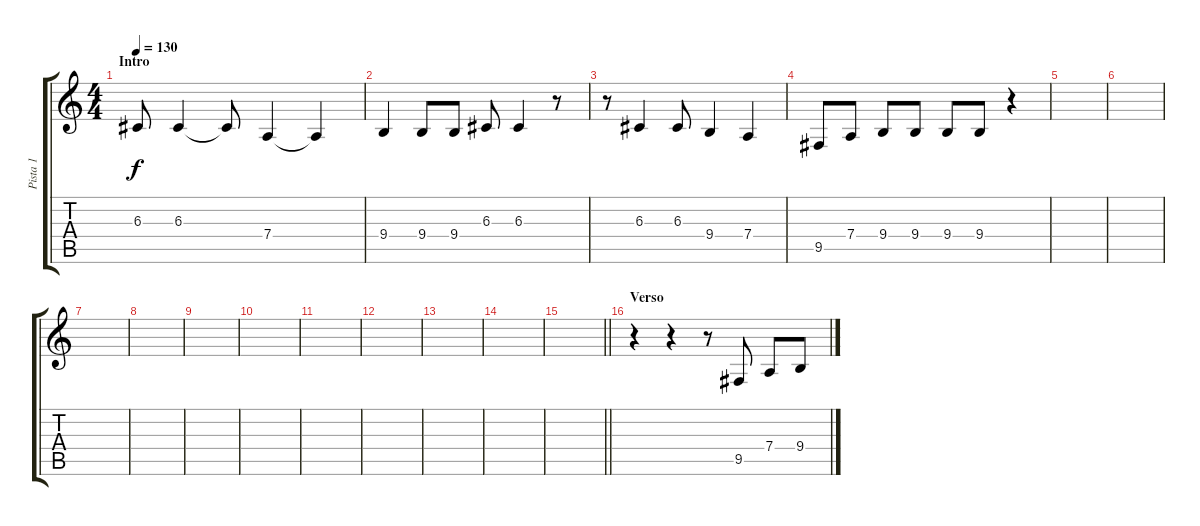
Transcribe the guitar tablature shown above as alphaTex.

\track ("Pista 1" "Pista 1") {instrument violin}
\staff {score tabs}
\tuning (E4 B3 G3 D3 A2 E2) {hide}
\ts (4 4)
\section ("" "Intro")
\tempo 130
\clef g2
\ks c
6.3.8{dy f instrument violin} 6.3.4 6.3{t}.8 7.4.4 7.4{t}.4 |
9.4.4 9.4.8 9.4.8 6.3.8 6.3.4 r.8 |
r.8 6.3.4 6.3.8 9.4.4 7.4.4 |
9.5.8 7.4.8 9.4.8 9.4.8 9.4.8 9.4.8 r.4 |
|
|
|
|
|
|
|
|
|
|
\barLineRight lightlight
|
\section ("" "Verso")
r.4 r.4 r.8 9.5.8 7.4.8 9.4.8
